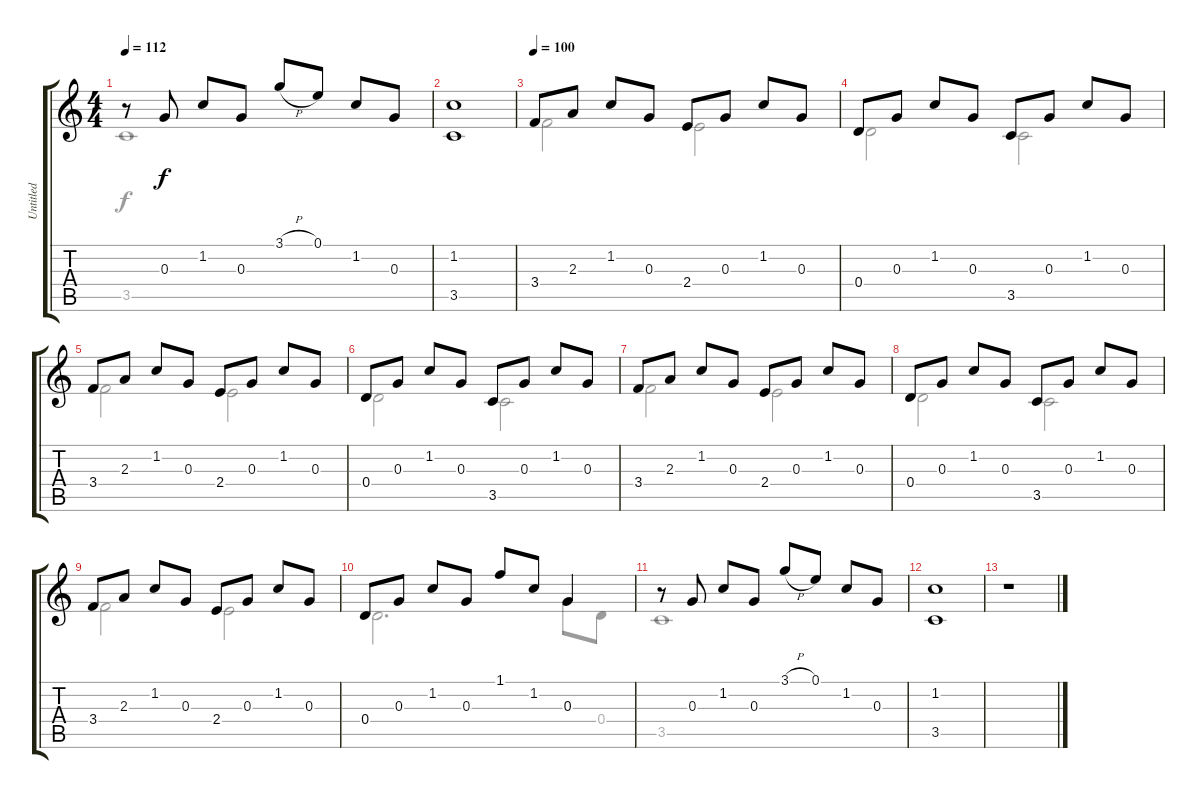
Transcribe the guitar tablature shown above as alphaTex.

\track ("Untitled" "Untitled") {instrument acousticguitarsteel}
\staff {score tabs}
\tuning (E4 B3 G3 D3 A2 E2) {hide}
\voice
\ts (4 4)
\tempo 112
\clef g2
\ks c
r.8{dy f} 0.3.8 1.2.8 0.3.8 3.1{h}.8 0.1.8 1.2.8 0.3.8 |
(1.2 3.5).1 |
\tempo 100
3.4.8 2.3.8 1.2.8 0.3.8 2.4.8 0.3.8 1.2.8 0.3.8 |
0.4.8 0.3.8 1.2.8 0.3.8 3.5.8 0.3.8 1.2.8 0.3.8 |
3.4.8 2.3.8 1.2.8 0.3.8 2.4.8 0.3.8 1.2.8 0.3.8 |
0.4.8 0.3.8 1.2.8 0.3.8 3.5.8 0.3.8 1.2.8 0.3.8 |
3.4.8 2.3.8 1.2.8 0.3.8 2.4.8 0.3.8 1.2.8 0.3.8 |
0.4.8 0.3.8 1.2.8 0.3.8 3.5.8 0.3.8 1.2.8 0.3.8 |
3.4.8 2.3.8 1.2.8 0.3.8 2.4.8 0.3.8 1.2.8 0.3.8 |
0.4.8 0.3.8 1.2.8 0.3.8 1.1.8 1.2.8 0.3.4 |
r.8 0.3.8 1.2.8 0.3.8 3.1{h}.8 0.1.8 1.2.8 0.3.8 |
(1.2 3.5).1 |
r.1
\voice
\clef g2
\ottava regular
\simile none
\ks c
3.5.1{dy f} |
|
3.4.2 2.4.2 |
0.4.2 3.5.2 |
3.4.2 2.4.2 |
0.4.2 3.5.2 |
3.4.2 2.4.2 |
0.4.2 3.5.2 |
3.4.2 2.4.2 |
0.4.2{d} 0.3.8 0.4.8 |
3.5.1 |
|
